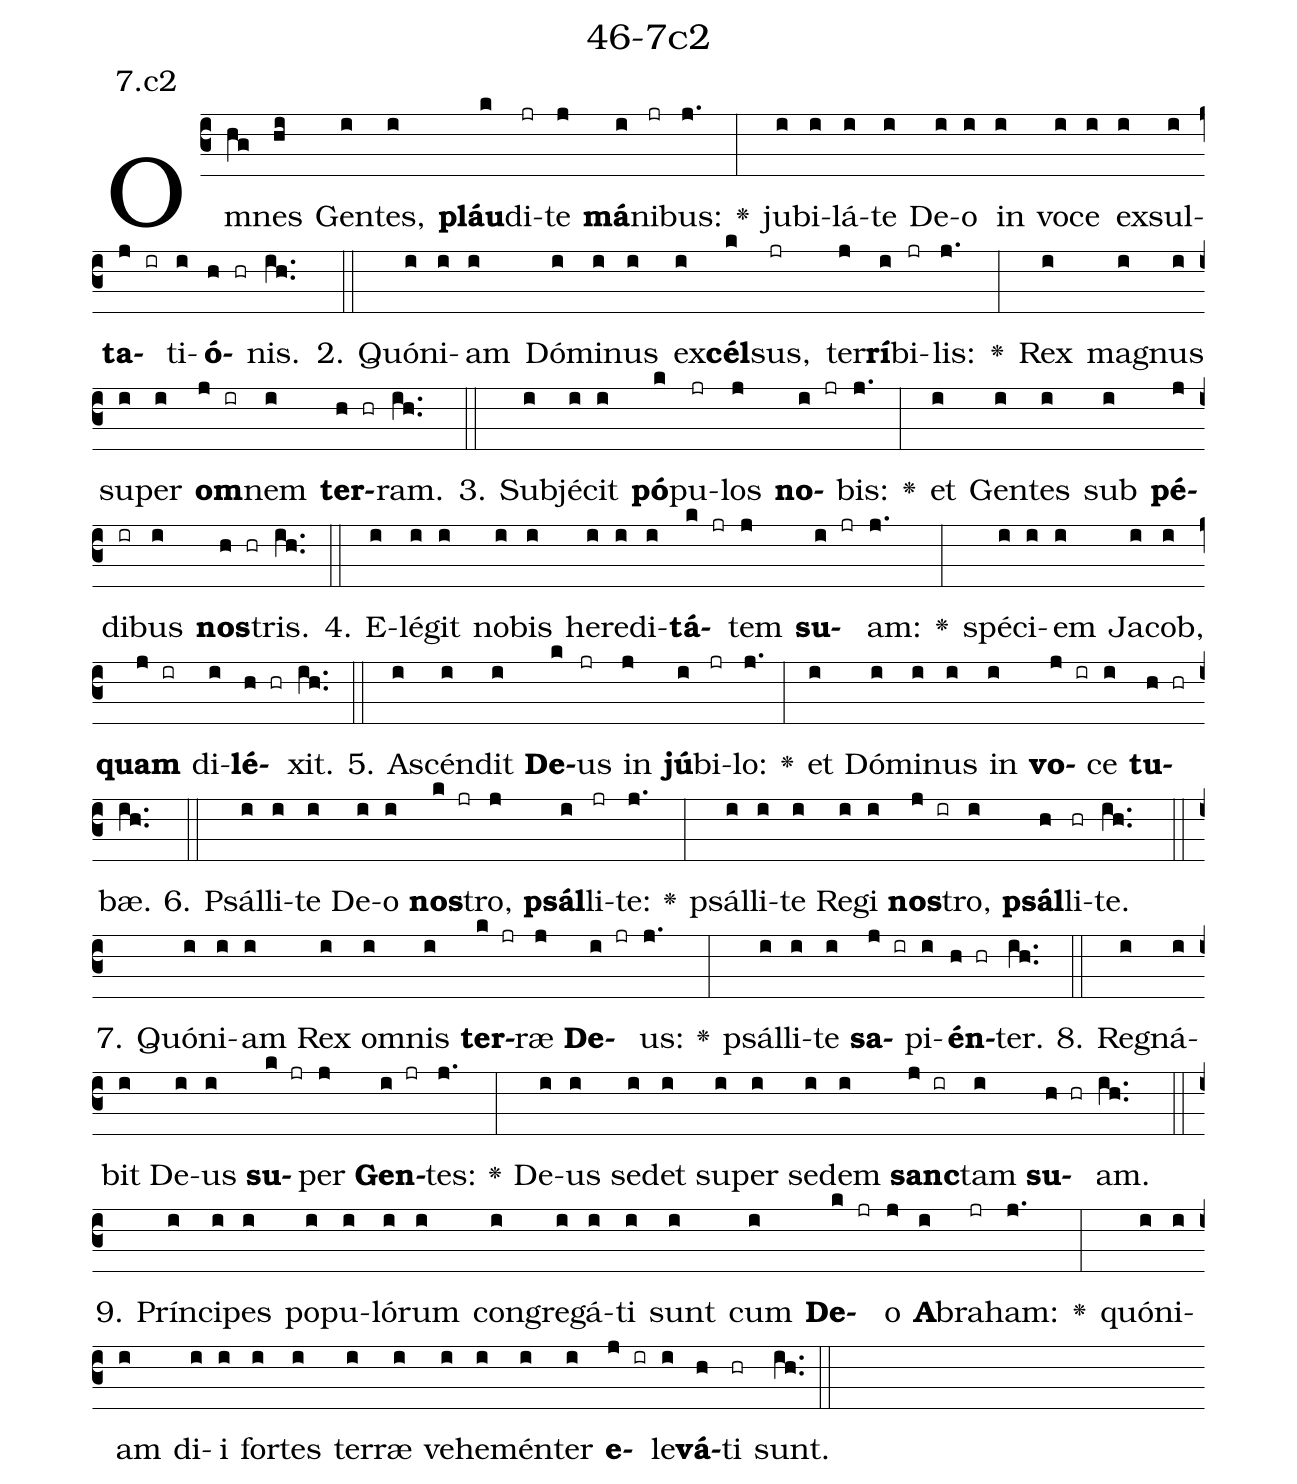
name: 46-7c2;
annotation: 7.c2;
%%
(c3)Om(hg)nes(hi) Gen(i)tes,(i) <b>pláu</b>(k)di(jr)te(j) <b>má</b>(i)ni(jr)bus:(j.) <v>\greheightstar</v>(:) ju(i)bi(i)lá(i)te(i) De(i)o(i) in(i) vo(i)ce(i) ex(i)sul(i)<b>ta</b>(j ir)ti(i)<b>ó</b>(h hr)nis.(ih..) (::)
2. Quón(i)i(i)am(i) Dó(i)mi(i)nus(i) ex(i)<b>cél</b>(k)sus,(jr) ter(j)<b>rí</b>(i)bi(jr)lis:(j.) <v>\greheightstar</v>(:) Rex(i) ma(i)gnus(i) su(i)per(i) <b>om</b>(j ir)nem(i) <b>ter</b>(h hr)ram.(ih..) (::)
3. Sub(i)jé(i)cit(i) <b>pó</b>(k)pu(jr)los(j) <b>no</b>(i jr)bis:(j.) <v>\greheightstar</v>(:) et(i) Gen(i)tes(i) sub(i) <b>pé</b>(j)di(ir)bus(i) <b>nos</b>(h hr)tris.(ih..) (::)
4. E(i)lé(i)git(i) no(i)bis(i) he(i)re(i)di(i)<b>tá</b>(k jr)tem(j) <b>su</b>(i jr)am:(j.) <v>\greheightstar</v>(:) spé(i)ci(i)em(i) Ja(i)cob,(i) <b>quam</b>(j ir) di(i)<b>lé</b>(h hr)xit.(ih..) (::)
5. A(i)scén(i)dit(i) <b>De</b>(k)us(jr) in(j) <b>jú</b>(i)bi(jr)lo:(j.) <v>\greheightstar</v>(:) et(i) Dó(i)mi(i)nus(i) in(i) <b>vo</b>(j ir)ce(i) <b>tu</b>(h hr)bæ.(ih..) (::)
6. Psál(i)li(i)te(i) De(i)o(i) <b>nos</b>(k jr)tro,(j) <b>psál</b>(i)li(jr)te:(j.) <v>\greheightstar</v>(:) psál(i)li(i)te(i) Re(i)gi(i) <b>nos</b>(j ir)tro,(i) <b>psál</b>(h)li(hr)te.(ih..) (::)
7. Quón(i)i(i)am(i) Rex(i) om(i)nis(i) <b>ter</b>(k jr)ræ(j) <b>De</b>(i jr)us:(j.) <v>\greheightstar</v>(:) psál(i)li(i)te(i) <b>sa</b>(j ir)pi(i)<b>én</b>(h hr)ter.(ih..) (::)
8. Re(i)gná(i)bit(i) De(i)us(i) <b>su</b>(k jr)per(j) <b>Gen</b>(i jr)tes:(j.) <v>\greheightstar</v>(:) De(i)us(i) se(i)det(i) su(i)per(i) se(i)dem(i) <b>sanc</b>(j ir)tam(i) <b>su</b>(h hr)am.(ih..) (::)
9. Prín(i)ci(i)pes(i) po(i)pu(i)ló(i)rum(i) con(i)gre(i)gá(i)ti(i) sunt(i) cum(i) <b>De</b>(k jr)o(j) <b>A</b>(i)bra(jr)ham:(j.) <v>\greheightstar</v>(:) quón(i)i(i)am(i) di(i)i(i) for(i)tes(i) ter(i)ræ(i) ve(i)he(i)mén(i)ter(i) <b>e</b>(j ir)le(i)<b>vá</b>(h)ti(hr) sunt.(ih..) (::)
